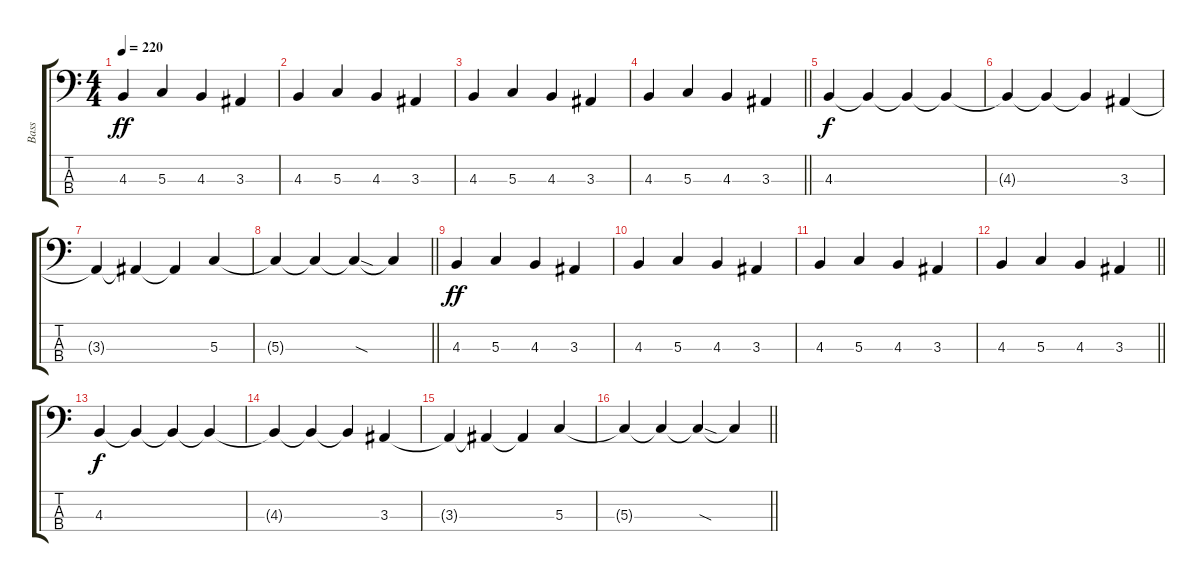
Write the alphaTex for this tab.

\track ("Bass" "Bass") {instrument electricbassfinger}
\staff {score tabs}
\tuning (F2 C2 G1 D1) {hide}
\ts (4 4)
\tempo 220
\clef f4
\ks c
4.3.4{dy ff} 5.3.4 4.3.4 3.3.4 |
4.3.4 5.3.4 4.3.4 3.3.4 |
4.3.4 5.3.4 4.3.4 3.3.4 |
\barLineRight lightlight
4.3.4 5.3.4 4.3.4 3.3.4 |
4.3.4{dy f} 4.3{t}.4 4.3{t}.4 4.3{t}.4 |
4.3{t}.4 4.3{t}.4 4.3{t}.4 3.3.4 |
3.3{t}.4 3.3{t}.4 3.3{t}.4 5.3.4 |
\barLineRight lightlight
5.3{t}.4 5.3{t}.4 5.3{sod t}.4 5.3{t}.4 |
4.3.4{dy ff} 5.3.4 4.3.4 3.3.4 |
4.3.4 5.3.4 4.3.4 3.3.4 |
4.3.4 5.3.4 4.3.4 3.3.4 |
\barLineRight lightlight
4.3.4 5.3.4 4.3.4 3.3.4 |
4.3.4{dy f} 4.3{t}.4 4.3{t}.4 4.3{t}.4 |
4.3{t}.4 4.3{t}.4 4.3{t}.4 3.3.4 |
3.3{t}.4 3.3{t}.4 3.3{t}.4 5.3.4 |
\barLineRight lightlight
5.3{t}.4 5.3{t}.4 5.3{sod t}.4 5.3{t}.4
